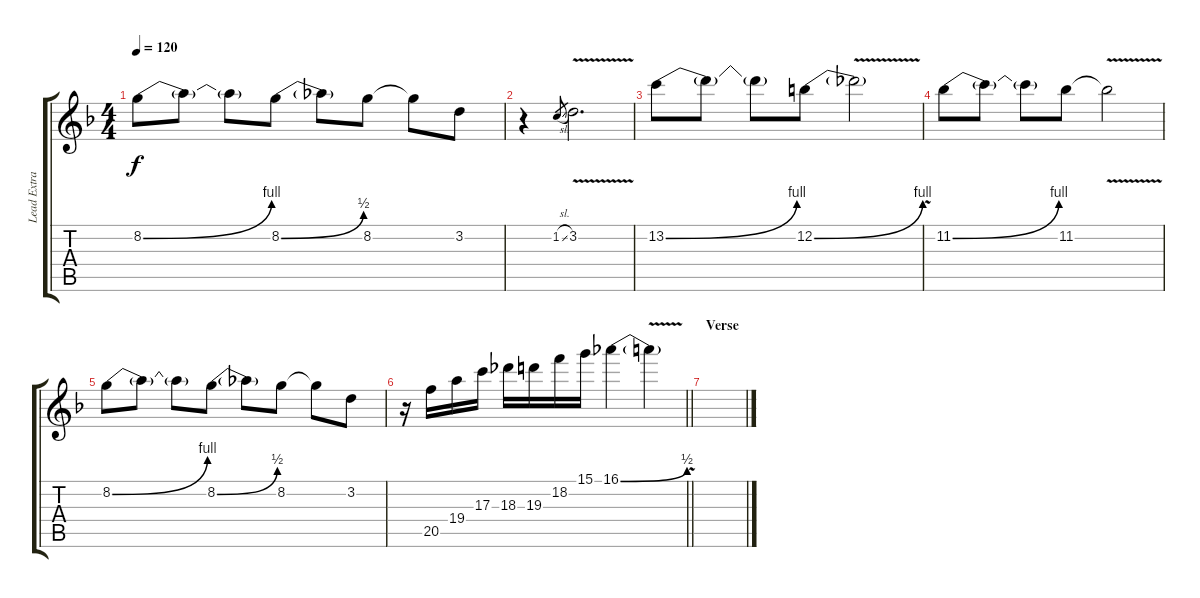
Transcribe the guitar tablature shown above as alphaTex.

\track ("Lead Extra" "Lead Extra") {instrument distortionguitar}
\staff {score tabs}
\tuning (E4 B3 G3 D3 A2 D2) {hide}
\ts (4 4)
\tempo 120
\clef g2
\ks f
8.2{be (bend 0 0 60 4)}.8{dy f} 8.2{t}.8 8.2{t}.8 8.2{be (bend 0 0 60 2)}.8 8.2{t}.8 8.2.8 8.2{t}.8 3.2.8 |
r.4 1.2{sl}.8{gr} 3.2{v}.2{d} |
13.2{be (bend 0 0 60 4)}.8 13.2{t}.8 13.2{t}.8 12.2{be (bend 0 0 60 4)}.8 12.2{v t}.2 |
11.2{be (bend 0 0 60 4)}.8 11.2{t}.8 11.2{t}.8 11.2.8 11.2{v t}.2 |
8.2{be (bend 0 0 60 4)}.8 8.2{t}.8 8.2{t}.8 8.2{be (bend 0 0 60 2)}.8 8.2{t}.8 8.2.8 8.2{t}.8 3.2.8 |
\barLineRight lightlight
r.16 20.5.16 19.4.16 17.3.16 18.3.16 19.3.16 18.2.16 15.1.16 16.1{be (bend 0 0 60 2)}.4 16.1{v t}.4 |
\section ("" "Verse")
